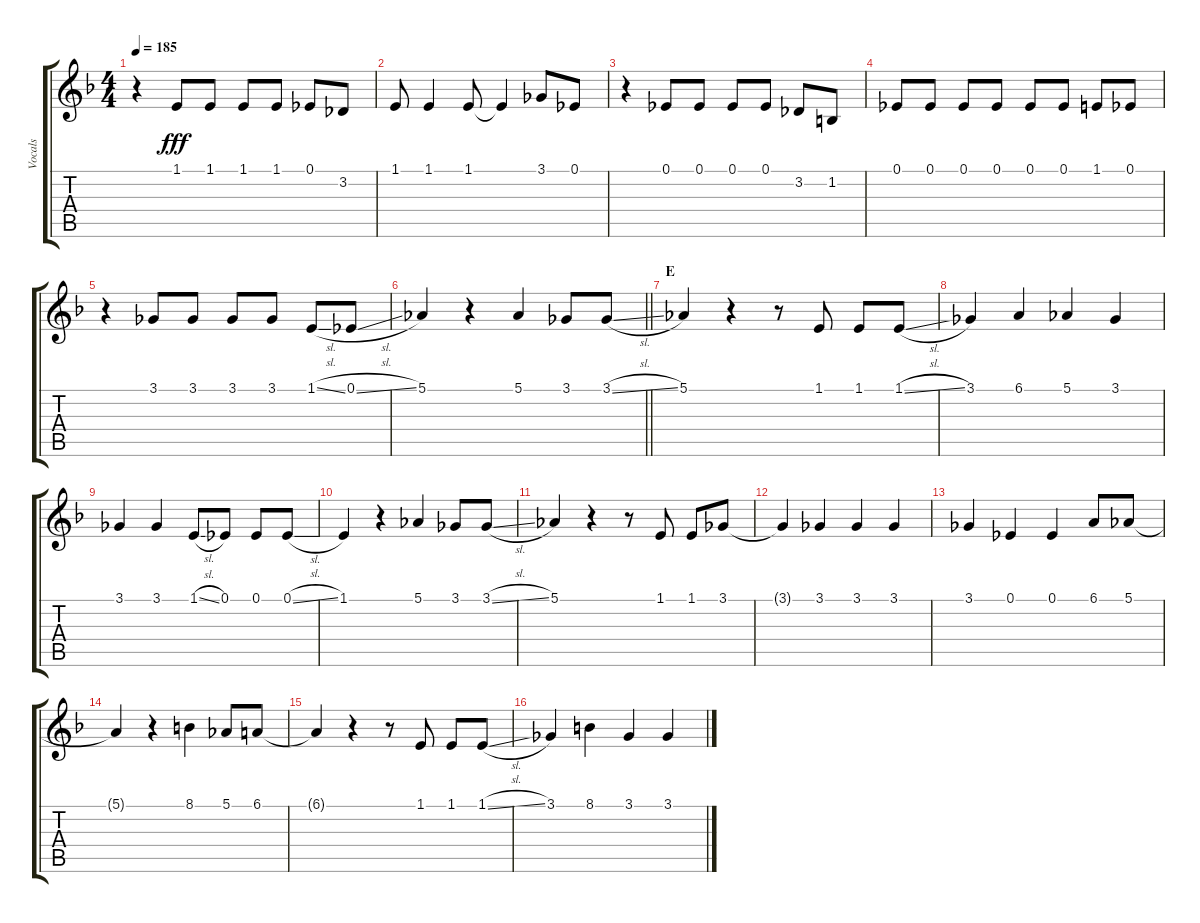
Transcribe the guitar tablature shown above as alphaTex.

\track ("Vocals" "Vocals") {instrument voiceoohs}
\staff {score tabs}
\tuning (Eb4 Bb3 Gb3 Db3 Ab2 Db2) {hide}
\ts (4 4)
\tempo 185
\clef g2
\ks f
r.4{dy fff} 1.1.8 1.1.8 1.1.8 1.1.8 0.1.8 3.2.8 |
1.1.8 1.1.4 1.1.8 1.1{t}.4 3.1.8 0.1.8 |
r.4 0.1.8 0.1.8 0.1.8 0.1.8 3.2.8 1.2.8 |
0.1.8 0.1.8 0.1.8 0.1.8 0.1.8 0.1.8 1.1.8 0.1.8 |
r.4 3.1.8 3.1.8 3.1.8 3.1.8 1.1{sl}.8 0.1{sl}.8 |
\barLineRight lightlight
5.1.4 r.4 5.1.4 3.1.8 3.1{sl}.8 |
\section ("" "E")
5.1.4 r.4 r.8 1.1.8 1.1.8 1.1{sl}.8 |
3.1.4 6.1.4 5.1.4 3.1.4 |
3.1.4 3.1.4 1.1{sl}.8 0.1.8 0.1.8 0.1{sl}.8 |
1.1.4 r.4 5.1.4 3.1.8 3.1{sl}.8 |
5.1.4 r.4 r.8 1.1.8 1.1.8 3.1.8 |
3.1{t}.4 3.1.4 3.1.4 3.1.4 |
3.1.4 0.1.4 0.1.4 6.1.8 5.1.8 |
5.1{t}.4 r.4 8.1.4 5.1.8 6.1.8 |
6.1{t}.4 r.4 r.8 1.1.8 1.1.8 1.1{sl}.8 |
3.1.4 8.1.4 3.1.4 3.1.4
